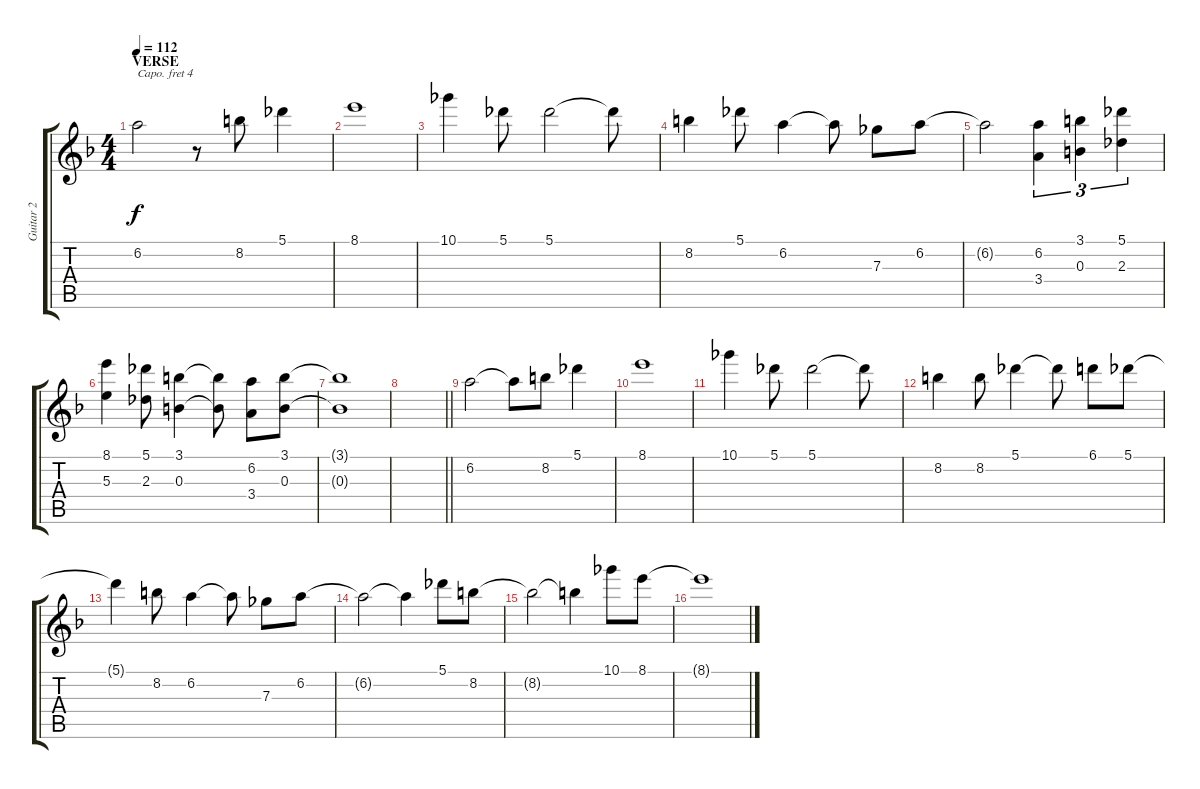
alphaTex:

\track ("Guitar 2" "Guitar 2") {instrument acousticguitarnylon}
\staff {score tabs}
\capo 4
\tuning (E4 B3 G3 D3 A2 E2) {hide}
\ts (4 4)
\section ("" "VERSE")
\tempo 112
\clef g2
\ks f
6.2.2{dy f} r.8 8.2.8 5.1.4 |
8.1.1 |
10.1.4 5.1.8 5.1.2 5.1{t}.8 |
8.2.4 5.1.8 6.2.4 6.2{t}.8 7.3.8 6.2.8 |
6.2{t}.2 (6.2 3.4).4{tu (3 2)} (3.1 0.3).4{tu (3 2)} (5.1 2.3).4{tu (3 2)} |
(8.1 5.3).4 (5.1 2.3).8 (3.1 0.3).4 (3.1{t} 0.3{t}).8 (6.2 3.4).8 (3.1 0.3).8 |
(3.1{t} 0.3{t}).1 |
\barLineRight lightlight
|
6.2.2 6.2{t}.8 8.2.8 5.1.4 |
8.1.1 |
10.1.4 5.1.8 5.1.2 5.1{t}.8 |
8.2.4 8.2.8 5.1.4 5.1{t}.8 6.1.8 5.1.8 |
5.1{t}.4 8.2.8 6.2.4 6.2{t}.8 7.3.8 6.2.8 |
6.2{t}.2 6.2{t}.4 5.1.8 8.2.8 |
8.2{t}.2 8.2{t}.4 10.1.8 8.1.8 |
8.1{t}.1
